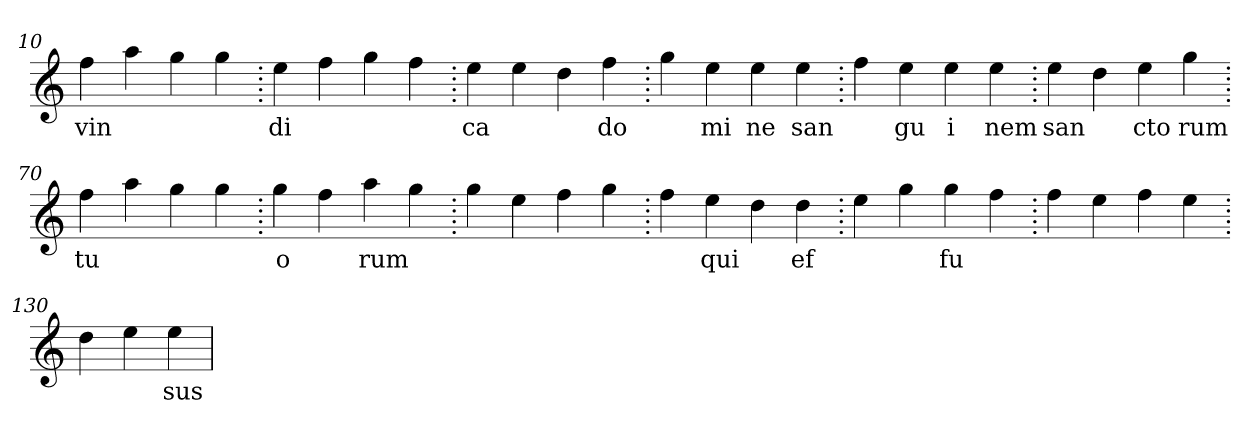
**kern	**text
*part1	*part1
*staff1	*staff1
*clefG2	*
=10.	=10.
4ff	vin
4aa	.
4gg	.
4gg	.
=20.	=20.
4ee	di
4ff	.
4gg	.
4ff	.
=30.	=30.
4ee	ca
4ee	.
4dd	.
4ff	do
=40.	=40.
4gg	.
4ee	mi
4ee	ne
4ee	san
=50.	=50.
4ff	.
4ee	gu
4ee	i
4ee	nem
=60.	=60.
4ee	san
4dd	.
4ee	cto
4gg	rum
=70.	=70.
4ff	tu
4aa	.
4gg	.
4gg	.
=80.	=80.
4gg	o
4ff	.
4aa	rum
4gg	.
=90.	=90.
4gg	.
4ee	.
4ff	.
4gg	.
=100.	=100.
4ff	.
4ee	qui
4dd	.
4dd	ef
=110.	=110.
4ee	.
4gg	.
4gg	fu
4ff	.
=120.	=120.
4ff	.
4ee	.
4ff	.
4ee	.
=130.	=130.
4dd	.
4ee	.
4ee	sus
=	=
*-	*-
